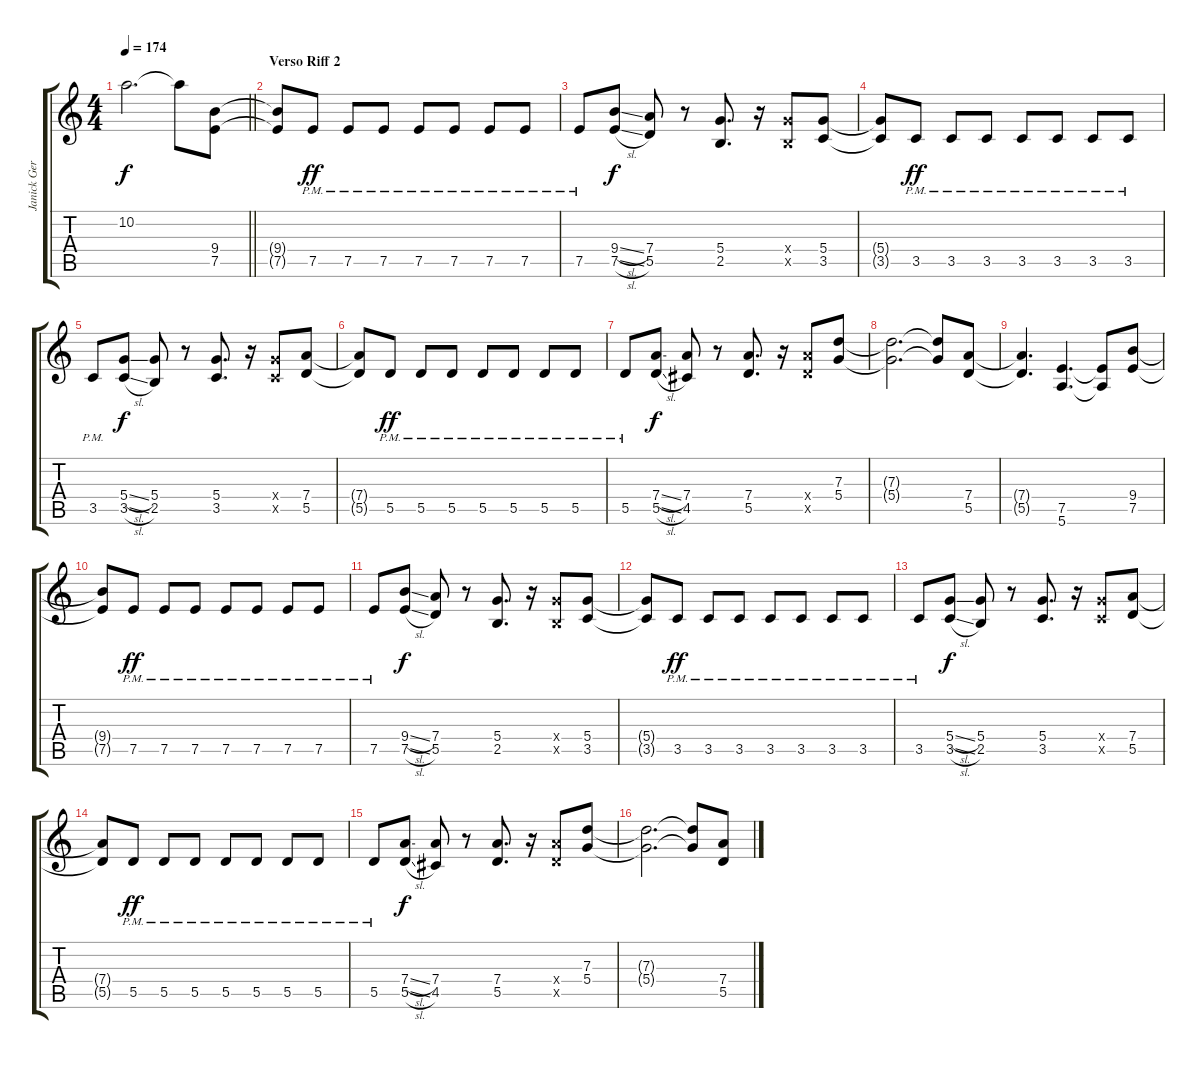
\track ("Janick Gers" "Janick Ger") {instrument overdrivenguitar}
\staff {score tabs}
\tuning (E4 B3 G3 D3 A2 E2) {hide}
\ts (4 4)
\tempo 174
\clef g2
\barLineRight lightlight
\ks c
10.2{t}.2{d dy f} 10.2{t}.8 (9.4 7.5).8 |
\section ("" "Verso Riff 2")
(9.4{t} 7.5{t}).8 7.5{pm}.8{dy ff} 7.5{pm}.8 7.5{pm}.8 7.5{pm}.8 7.5{pm}.8 7.5{pm}.8 7.5{pm}.8 |
7.5{pm}.8 (9.4{sl} 7.5{sl}).8{dy f} (7.4 5.5).8 r.8 (5.4 2.5).8{d} r.16 (5.4{x} 2.5{x}).8 (5.4 3.5).8 |
(5.4{t} 3.5{t}).8 3.5{pm}.8{dy ff} 3.5{pm}.8 3.5{pm}.8 3.5{pm}.8 3.5{pm}.8 3.5{pm}.8 3.5{pm}.8 |
3.5{pm}.8 (5.4{sl} 3.5{sl}).8{dy f} (5.4 2.5).8 r.8 (5.4 3.5).8{d} r.16 (5.4{x} 3.5{x}).8 (7.4 5.5).8 |
(7.4{t} 5.5{t}).8 5.5{pm}.8{dy ff} 5.5{pm}.8 5.5{pm}.8 5.5{pm}.8 5.5{pm}.8 5.5{pm}.8 5.5{pm}.8 |
5.5{pm}.8 (7.4{sl} 5.5{sl}).8{dy f} (7.4 4.5).8 r.8 (7.4 5.5).8{d} r.16 (7.4{x} 5.5{x}).8 (7.3 5.4).8 |
(7.3{t} 5.4{t}).2{d} (7.3{t} 5.4{t}).8 (7.4 5.5).8 |
(7.4{t} 5.5{t}).4{d} (7.5 5.6).4{d} (7.5{t} 5.6{t}).8 (9.4 7.5).8 |
(9.4{t} 7.5{t}).8 7.5{pm}.8{dy ff} 7.5{pm}.8 7.5{pm}.8 7.5{pm}.8 7.5{pm}.8 7.5{pm}.8 7.5{pm}.8 |
7.5{pm}.8 (9.4{sl} 7.5{sl}).8{dy f} (7.4 5.5).8 r.8 (5.4 2.5).8{d} r.16 (5.4{x} 2.5{x}).8 (5.4 3.5).8 |
(5.4{t} 3.5{t}).8 3.5{pm}.8{dy ff} 3.5{pm}.8 3.5{pm}.8 3.5{pm}.8 3.5{pm}.8 3.5{pm}.8 3.5{pm}.8 |
3.5{pm}.8 (5.4{sl} 3.5{sl}).8{dy f} (5.4 2.5).8 r.8 (5.4 3.5).8{d} r.16 (5.4{x} 3.5{x}).8 (7.4 5.5).8 |
(7.4{t} 5.5{t}).8 5.5{pm}.8{dy ff} 5.5{pm}.8 5.5{pm}.8 5.5{pm}.8 5.5{pm}.8 5.5{pm}.8 5.5{pm}.8 |
5.5{pm}.8 (7.4{sl} 5.5{sl}).8{dy f} (7.4 4.5).8 r.8 (7.4 5.5).8{d} r.16 (7.4{x} 5.5{x}).8 (7.3 5.4).8 |
(7.3{t} 5.4{t}).2{d} (7.3{t} 5.4{t}).8 (7.4 5.5).8
